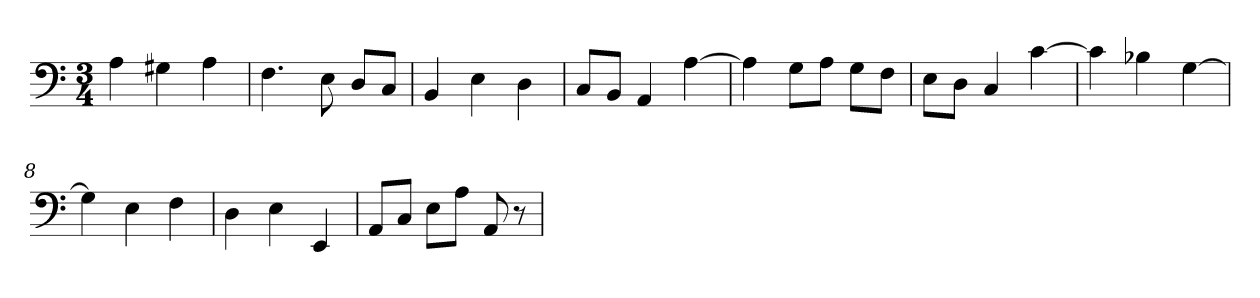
**kern
*part1
*staff1
*clefF4
*M3/4
=1
4A
4G#X
4A
=2
4.F
8E
8DL
8CJ
=3
4BB
4E
4D
=4
8CL
8BBJ
4AA
[4A
=5
4A]
8GL
8AJ
8GL
8FJ
=6
8EL
8DJ
4C
[4c
=7
4c]
4B-X
[4G
!!LO:LB:g=z
=8
4G]
4E
4F
=9
4D
4E
4EE
=10
8AAL
8CJ
8EL
8AJ
8AA
8r
=
*-
